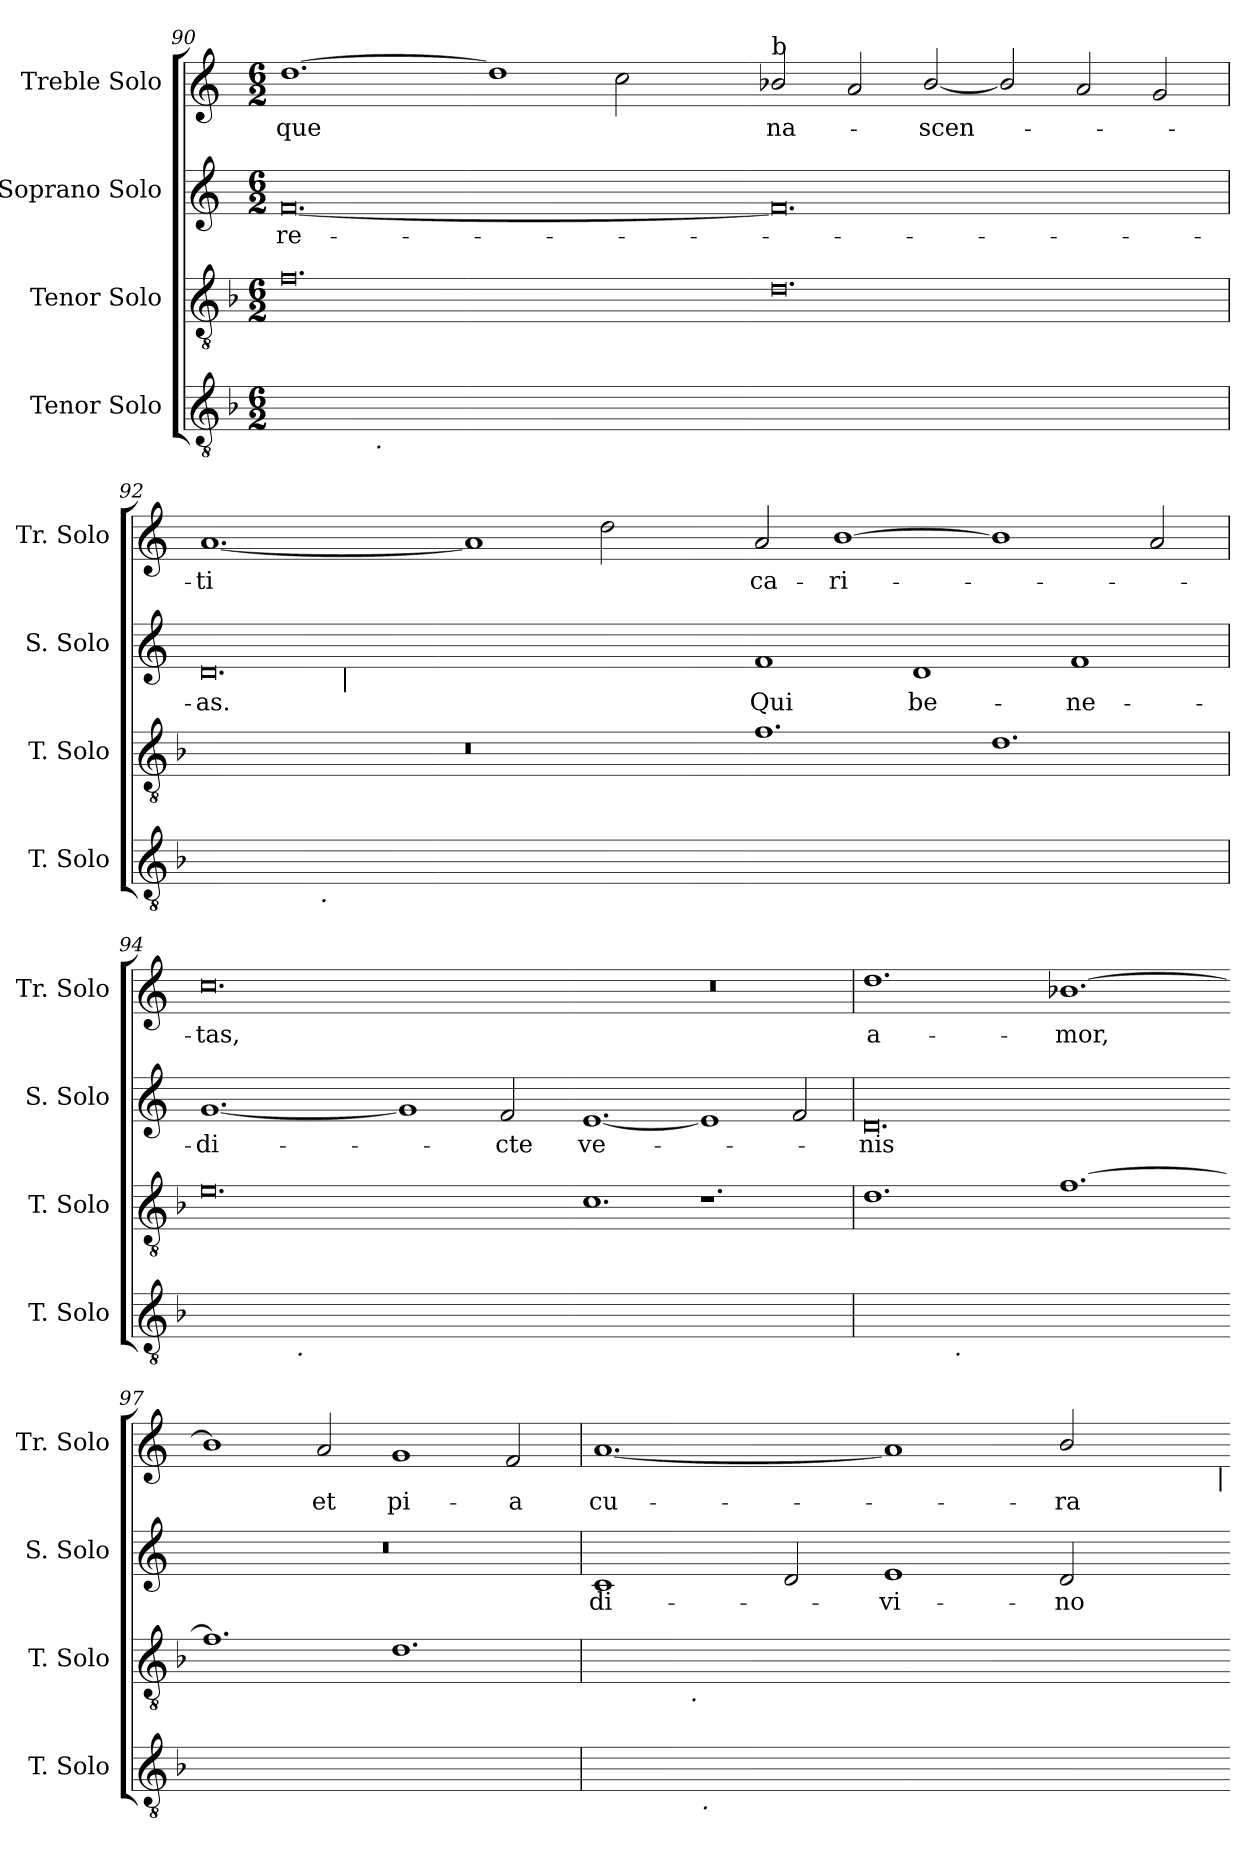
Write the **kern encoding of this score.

**kern	**kern	**kern	**text	**kern	**text
*part4	*part3	*part2	*part2	*part1	*part1
*staff4	*staff3	*staff2	*staff2	*staff1	*staff1
*I"Tenor Solo	*I"Tenor Solo	*I"Soprano Solo	*	*I"Treble Solo	*
*I'T. Solo	*I'T. Solo	*I'S. Solo	*	*I'Tr. Solo	*
*clefGv2	*clefGv2	*clefG2	*	*clefG2	*
*ITrd7c12	*ITrd7c12	*	*	*	*
*k[b-]	*k[b-]	*k[]	*	*k[]	*
*F:	*F:	*C:	*	*C:	*
*M6/2	*M6/2	*M6/2	*	*M6/2	*
=90	=90	=90	=90	=90	=90
!	!	!	!LO:LY:b:color=#000000	!	!
!	!	!	!	!	!LO:LY:b:color=#000000
*^	*	*	*	*	*
[>0.Diyy	2ryy	0.Fi	[<0.fi	-re-	[>1.ddi	-que
.	64ryy	.	.	.	.	.
.	128ryy	.	.	.	.	.
.	512ryy	.	.	.	.	.
!	!LO:TX:b:i:t=.	!	!	!	!	!
.	1ryy	.	.	.	.	.
.	.	.	.	.	1ddi]	.
.	1ryy	.	.	.	.	.
.	.	.	.	.	2cci\	.
.	4ryy	.	.	.	.	.
.	8ryy	.	.	.	.	.
.	16ryy	.	.	.	.	.
.	32ryy	.	.	.	.	.
.	256.ryy	.	.	.	.	.
*v	*v	*	*	*	*	*
=91-	=91-	=91-	=91-	=91-	=91-
*^	*	*	*	*	*
!	!	!	!	!	!LO:TX:a:t=b	!
!	!	!	!	!	!	!LO:LY:b:color=#000000
*v	*v	*	*	*	*	*
0.Diyy]	0.Di	0.fi]	.	2b-i/	na-
.	.	.	.	2ai/	.
!	!	!	!	!	!LO:LY:b:color=#000000
.	.	.	.	[<2b-i/	-scen-
.	.	.	.	2b-i/]	.
.	.	.	.	2ai/	.
.	.	.	.	2gi/	.
!!LO:LB:g=z
=92	=92	=92	=92	=92	=92
!	!LO:N:vis=1	!	!	!	!
!	!	!	!LO:LY:b:color=#000000	!	!
!	!	!LO:TX:b:i:t=-	!	!	!
!	!	!	!	!	!LO:LY:b:color=#000000
*^	*	*^	*	*	*
[>0.Diyy	4ryy	0.r	0.di	2ryy	-as.	[<1.ai	-ti
.	8ryy	.	.	.	.	.	.
.	16...ryy	.	.	.	.	.	.
!	!LO:TX:b:i:t=.	!	!	!	!	!	!
.	1ryy	.	.	.	.	.	.
.	.	.	.	64ryy	.	.	.
.	.	.	.	256ryy	.	.	.
.	.	.	.	1024ryy	.	.	.
!	!	!	!	!LO:TX:b:i:t=|	!	!	!
.	.	.	.	1ryy	.	.	.
.	1ryy	.	.	.	.	.	.
.	.	.	.	.	.	1ai]	.
.	.	.	.	1ryy	.	.	.
.	2ryy	.	.	.	.	.	.
.	.	.	.	.	.	2ddi\	.
.	.	.	.	4ryy	.	.	.
.	.	.	.	8ryy	.	.	.
.	.	.	.	16ryy	.	.	.
.	.	.	.	32ryy	.	.	.
.	.	.	.	128ryy	.	.	.
.	128ryy	.	.	.	.	.	.
.	.	.	.	512.ryy	.	.	.
*v	*v	*	*v	*v	*	*	*
=93-	=93-	=93-	=93-	=93-	=93-
*^	*	*^	*	*	*
!	!	!	!	!	!LO:LY:b:color=#000000	!	!
*v	*v	*	*v	*v	*	*	*
*^	*	*^	*	*	*
!	!	!	!	!	!	!	!LO:LY:b:color=#000000
*v	*v	*	*v	*v	*	*	*
0.Diyy]	1.Fi	1fi	Qui	2ai/	ca-
!	!	!	!	!	!LO:LY:b:color=#000000
.	.	.	.	[<1bi	-ri-
!	!	!	!LO:LY:b:color=#000000	!	!
.	.	1di	be-	.	.
.	1.Di	.	.	1bi]	.
!	!	!	!LO:LY:b:color=#000000	!	!
.	.	1fi	-ne-	.	.
.	.	.	.	2ai/	.
=94	=94	=94	=94	=94	=94
!	!	!	!LO:LY:b:color=#000000	!	!
!	!	!	!	!	!LO:LY:b:color=#000000
*^	*	*	*	*	*
[>0.Ciyy	4ryy	0.Ei	[<1.gi	-di-	0.cci	-tas,
.	8ryy	.	.	.	.	.
.	16ryy	.	.	.	.	.
.	32ryy	.	.	.	.	.
.	1024ryy	.	.	.	.	.
!	!LO:TX:b:i:t=.	!	!	!	!	!
.	1ryy	.	.	.	.	.
.	1ryy	.	.	.	.	.
.	.	.	1gi]	.	.	.
.	2ryy	.	.	.	.	.
!	!	!	!	!LO:LY:b:color=#000000	!	!
.	.	.	2fi/	-cte	.	.
.	64ryy	.	.	.	.	.
.	128...ryy	.	.	.	.	.
*v	*v	*	*	*	*	*
=95-	=95-	=95-	=95-	=95-	=95-
*^	*	*	*	*	*
!	!	!	!	!LO:LY:b:color=#000000	!LO:N:vis=1	!
*v	*v	*	*	*	*	*
0.Ciyy]	1.Ci	[<1.ei	ve-	0.r	.
.	1.r	1ei]	.	.	.
.	.	2fi/	.	.	.
=96	=96	=96	=96	=96	=96
!	!	!	!LO:LY:b:color=#000000	!	!
!	!	!	!	!	!LO:LY:b:color=#000000
*^	*	*	*	*	*
[<0.BB-iyy	4ryy	1.Di	0.di	-nis	1.ddi	a-
.	8ryy	.	.	.	.	.
.	16ryy	.	.	.	.	.
.	128...ryy	.	.	.	.	.
!	!LO:TX:b:i:t=.	!	!	!	!	!
.	1ryy	.	.	.	.	.
.	1ryy	.	.	.	.	.
!	!	!	!	!	!	!LO:LY:b:color=#000000
.	.	[>1.Fi	.	.	[<1.b-Xi	-mor,
.	2ryy	.	.	.	.	.
.	32ryy	.	.	.	.	.
.	64ryy	.	.	.	.	.
.	1024ryy	.	.	.	.	.
=97-	=97-	=97-	=97-	=97-	=97-	=97-
!	!	!	!LO:N:vis=1	!	!	!
*v	*v	*	*	*	*	*
0.BB-iyy]	1.Fi]	0.r	.	1b-i]	.
!	!	!	!	!	!LO:LY:b:color=#000000
.	.	.	.	2ai/	et
!	!	!	!	!	!LO:LY:b:color=#000000
.	1.Di	.	.	1gi	pi-
!	!	!	!	!	!LO:LY:b:color=#000000
.	.	.	.	2fi/	-a
!!LO:PB:g=z
=98	=98	=98	=98	=98	=98
!	!	!	!LO:LY:b:color=#000000	!	!
!	!	!	!	!	!LO:LY:b:color=#000000
*^	*^	*	*	*^	*
[<0.AAiyy	4ryy	[>0.Eiyy	4ryy	1ci	di-	[<1.ai	1ryy	cu-
.	8ryy	.	8ryy	.	.	.	.	.
.	32ryy	.	64ryy	.	.	.	.	.
.	.	.	256.ryy	.	.	.	.	.
!	!	!	!LO:TX:b:i:t=.	!	!	!	!	!
.	.	.	1ryy	.	.	.	.	.
.	256ryy	.	.	.	.	.	.	.
.	1024ryy	.	.	.	.	.	.	.
!	!LO:TX:b:i:t=.	!	!	!	!	!	!	!
.	1ryy	.	.	.	.	.	.	.
.	.	.	.	2di/	.	.	1ryy	.
.	.	.	1ryy	.	.	.	.	.
.	1ryy	.	.	.	.	.	.	.
!	!	!	!	!	!LO:LY:b:color=#000000	!	!	!
.	.	.	.	1ei	-vi-	1ai]	.	.
.	.	.	.	.	.	.	2ryy	.
.	.	.	2ryy	.	.	.	.	.
.	2ryy	.	.	.	.	.	.	.
!	!	!	!	!	!LO:LY:b:color=#000000	!	!	!
!	!	!	!	!	!	!	!	!LO:LY:b:color=#000000
.	.	.	.	2di/	-no	2bi/	4ryy	-ra
.	.	.	.	.	.	.	8ryy	.
.	.	.	.	.	.	.	16ryy	.
.	.	.	16ryy	.	.	.	.	.
.	16ryy	.	.	.	.	.	.	.
.	.	.	.	.	.	.	32ryy	.
.	.	.	32ryy	.	.	.	.	.
.	.	.	.	.	.	.	64ryy	.
.	64ryy	.	.	.	.	.	.	.
.	.	.	.	.	.	.	128...ryy	.
.	128ryy	.	.	.	.	.	.	.
.	.	.	128ryy	.	.	.	.	.
.	512.ryy	.	.	.	.	.	.	.
.	.	.	512ryy	.	.	.	.	.
!	!	!	!	!	!	!	!LO:TX:b:i:t=|	!
.	.	.	.	.	.	.	1024ryy	.
*v	*v	*	*	*	*	*v	*v	*
*	*v	*v	*	*	*	*
=-	=-	=-	=-	=-	=-
*-	*-	*-	*-	*-	*-
